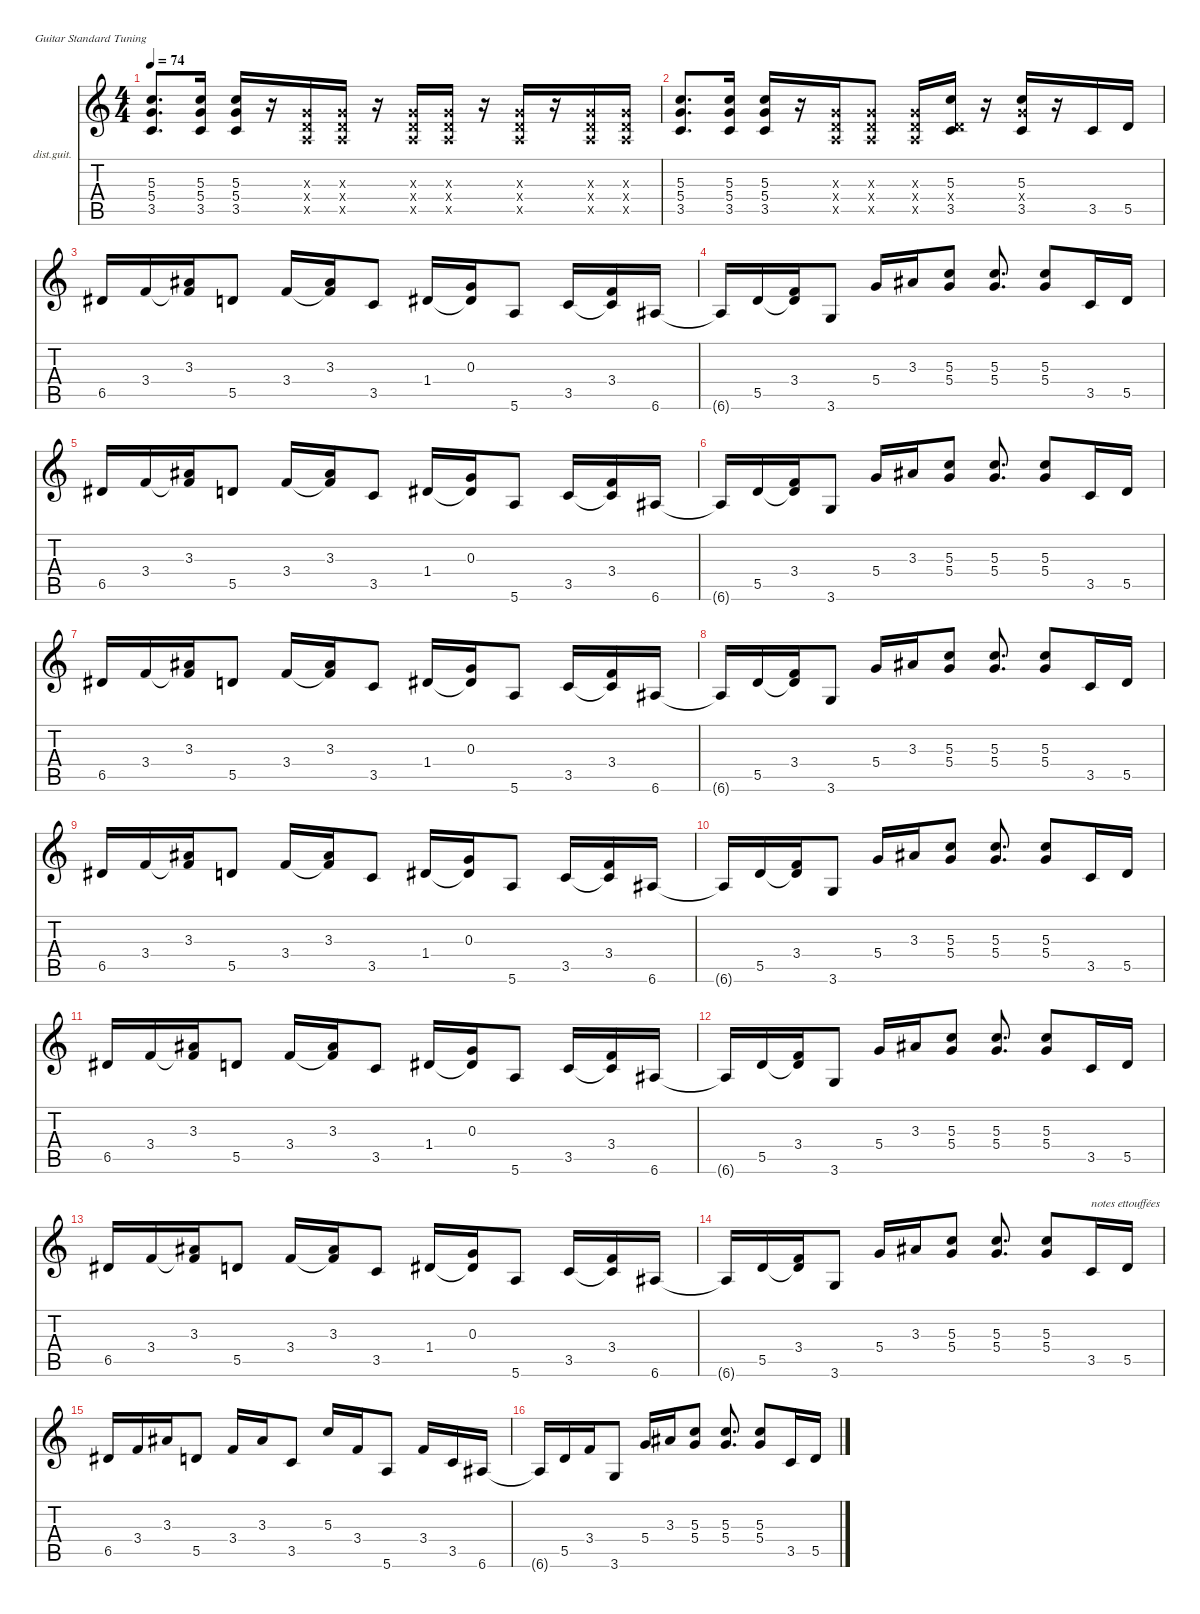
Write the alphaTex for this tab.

\defaultSystemsLayout 4
\hideDynamics
\bracketExtendMode nobrackets
\firstSystemTrackNameOrientation horizontal
\otherSystemsTrackNameOrientation horizontal
\track ("joe lead " "dist.guit.") {instrument distortionguitar}
\staff {score tabs}
\tuning (E4 B3 G3 D3 A2 E2)
\ts (4 4)
\tempo 74
\clef g2
\ks c
(5.3 5.4 3.5).8{d dy f beam Up} (5.3 5.4 3.5).16{beam Up} (5.3 5.4 3.5).16{beam Up} r.16{beam Up} (0.3{x} 0.4{x} 0.5{x}).16{beam Up} (0.3{x} 0.4{x} 0.5{x}).16{beam Up} r.16{beam Up} (0.3{x} 0.4{x} 0.5{x}).16{beam Up} (0.3{x} 0.4{x} 0.5{x}).16{beam Up} r.16{beam Up} (0.3{x} 0.4{x} 0.5{x}).16{beam Up} r.16{beam Up} (0.3{x} 0.4{x} 0.5{x}).16{beam Up} (0.3{x} 0.4{x} 0.5{x}).16{beam Up} |
(5.3 5.4 3.5).8{d beam Up} (5.3 5.4 3.5).16{beam Up} (5.3 5.4 3.5).16{beam Up} r.16{beam Up} (0.3{x} 0.4{x} 0.5{x}).16{beam Up} (0.3{x} 0.4{x} 0.5{x}).8{beam Up} (0.3{x} 0.4{x} 0.5{x}).16{beam Up} (5.3 0.4{x} 3.5).16{beam Up} r.16{beam Up} (5.3 5.4{x} 3.5).16{beam Up} r.16{beam Up} 3.5.16{beam Up} 5.5.16{beam Up} |
6.5{acc #}.16{beam Up} 3.4.16{beam Up} (3.3{acc #} 3.4{t}).16{beam Up} 5.5.8{beam Up} 3.4.16{beam Up} (3.3{acc #} 3.4{t}).16{beam Up} 3.5.8{beam Up} 1.4{acc #}.16{beam Up} (0.3 1.4{t acc #}).16{beam Up} 5.6.8{beam Up} 3.5.16{beam Up} (3.4 3.5{t}).16{beam Up} 6.6{acc #}.16{beam Up} |
6.6{t acc #}.16{beam Up} 5.5.16{beam Up} (3.4 5.5{t}).16{beam Up} 3.6.8{beam Up} 5.4.16{beam Up} 3.3{acc #}.16{beam Up} (5.3 5.4).8{beam Up} (5.3 5.4).8{d beam Up} (5.3 5.4).8{beam Up} 3.5.16{beam Up} 5.5.16{beam Up} |
6.5{acc #}.16{beam Up} 3.4.16{beam Up} (3.3{acc #} 3.4{t}).16{beam Up} 5.5.8{beam Up} 3.4.16{beam Up} (3.3{acc #} 3.4{t}).16{beam Up} 3.5.8{beam Up} 1.4{acc #}.16{beam Up} (0.3 1.4{t acc #}).16{beam Up} 5.6.8{beam Up} 3.5.16{beam Up} (3.4 3.5{t}).16{beam Up} 6.6{acc #}.16{beam Up} |
6.6{t acc #}.16{beam Up} 5.5.16{beam Up} (3.4 5.5{t}).16{beam Up} 3.6.8{beam Up} 5.4.16{beam Up} 3.3{acc #}.16{beam Up} (5.3 5.4).8{beam Up} (5.3 5.4).8{d beam Up} (5.3 5.4).8{beam Up} 3.5.16{beam Up} 5.5.16{beam Up} |
6.5{acc #}.16{beam Up} 3.4.16{beam Up} (3.3{acc #} 3.4{t}).16{beam Up} 5.5.8{beam Up} 3.4.16{beam Up} (3.3{acc #} 3.4{t}).16{beam Up} 3.5.8{beam Up} 1.4{acc #}.16{beam Up} (0.3 1.4{t acc #}).16{beam Up} 5.6.8{beam Up} 3.5.16{beam Up} (3.4 3.5{t}).16{beam Up} 6.6{acc #}.16{beam Up} |
6.6{t acc #}.16{beam Up} 5.5.16{beam Up} (3.4 5.5{t}).16{beam Up} 3.6.8{beam Up} 5.4.16{beam Up} 3.3{acc #}.16{beam Up} (5.3 5.4).8{beam Up} (5.3 5.4).8{d beam Up} (5.3 5.4).8{beam Up} 3.5.16{beam Up} 5.5.16{beam Up} |
6.5{acc #}.16{beam Up} 3.4.16{beam Up} (3.3{acc #} 3.4{t}).16{beam Up} 5.5.8{beam Up} 3.4.16{beam Up} (3.3{acc #} 3.4{t}).16{beam Up} 3.5.8{beam Up} 1.4{acc #}.16{beam Up} (0.3 1.4{t acc #}).16{beam Up} 5.6.8{beam Up} 3.5.16{beam Up} (3.4 3.5{t}).16{beam Up} 6.6{acc #}.16{beam Up} |
6.6{t acc #}.16{beam Up} 5.5.16{beam Up} (3.4 5.5{t}).16{beam Up} 3.6.8{beam Up} 5.4.16{beam Up} 3.3{acc #}.16{beam Up} (5.3 5.4).8{beam Up} (5.3 5.4).8{d beam Up} (5.3 5.4).8{beam Up} 3.5.16{beam Up} 5.5.16{beam Up} |
6.5{acc #}.16{beam Up} 3.4.16{beam Up} (3.3{acc #} 3.4{t}).16{beam Up} 5.5.8{beam Up} 3.4.16{beam Up} (3.3{acc #} 3.4{t}).16{beam Up} 3.5.8{beam Up} 1.4{acc #}.16{beam Up} (0.3 1.4{t acc #}).16{beam Up} 5.6.8{beam Up} 3.5.16{beam Up} (3.4 3.5{t}).16{beam Up} 6.6{acc #}.16{beam Up} |
6.6{t acc #}.16{beam Up} 5.5.16{beam Up} (3.4 5.5{t}).16{beam Up} 3.6.8{beam Up} 5.4.16{beam Up} 3.3{acc #}.16{beam Up} (5.3 5.4).8{beam Up} (5.3 5.4).8{d beam Up} (5.3 5.4).8{beam Up} 3.5.16{beam Up} 5.5.16{beam Up} |
6.5{acc #}.16{beam Up} 3.4.16{beam Up} (3.3{acc #} 3.4{t}).16{beam Up} 5.5.8{beam Up} 3.4.16{beam Up} (3.3{acc #} 3.4{t}).16{beam Up} 3.5.8{beam Up} 1.4{acc #}.16{beam Up} (0.3 1.4{t acc #}).16{beam Up} 5.6.8{beam Up} 3.5.16{beam Up} (3.4 3.5{t}).16{beam Up} 6.6{acc #}.16{beam Up} |
6.6{t acc #}.16{beam Up} 5.5.16{beam Up} (3.4 5.5{t}).16{beam Up} 3.6.8{beam Up} 5.4.16{beam Up} 3.3{acc #}.16{beam Up} (5.3 5.4).8{beam Up} (5.3 5.4).8{d beam Up} (5.3 5.4).8{beam Up} 3.5.16{txt "notes ettouffées" beam Up} 5.5.16{beam Up} |
6.5{acc #}.16{beam Up} 3.4.16{beam Up} 3.3{acc #}.16{beam Up} 5.5.8{beam Up} 3.4.16{beam Up} 3.3{acc #}.16{beam Up} 3.5.8{beam Up} 5.3.16{beam Up} 3.4.16{beam Up} 5.6.8{beam Up} 3.4.16{beam Up} 3.5.16{beam Up} 6.6{acc #}.16{beam Up} |
6.6{t acc #}.16{beam Up} 5.5.16{beam Up} 3.4.16{beam Up} 3.6.8{beam Up} 5.4.16{beam Up} 3.3{acc #}.16{beam Up} (5.3 5.4).8{beam Up} (5.3 5.4).8{d beam Up} (5.3 5.4).8{beam Up} 3.5.16{beam Up} 5.5.16{beam Up}
